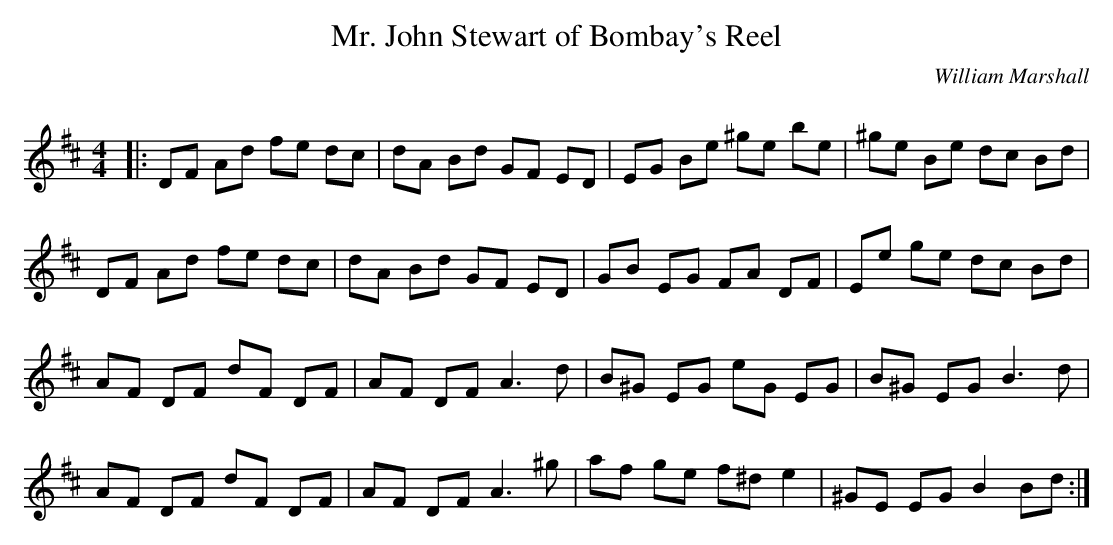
X:1
T: Mr. John Stewart of Bombay's Reel
C:William Marshall
Q: 232
K:D
M:4/4
L:1/8
|:DF Ad fe dc|dA Bd GF ED|EG Be ^ge be|^ge Be dc Bd|
DF Ad fe dc|dA Bd GF ED|GB EG FA DF|Ee ge dc Bd|
AF DF dF DF|AF DF A3d|B^G EG eG EG|B^G EG B3d|
AF DF dF DF|AF DF A3^g|af ge f^d e2|^GE EG B2 Bd:|
